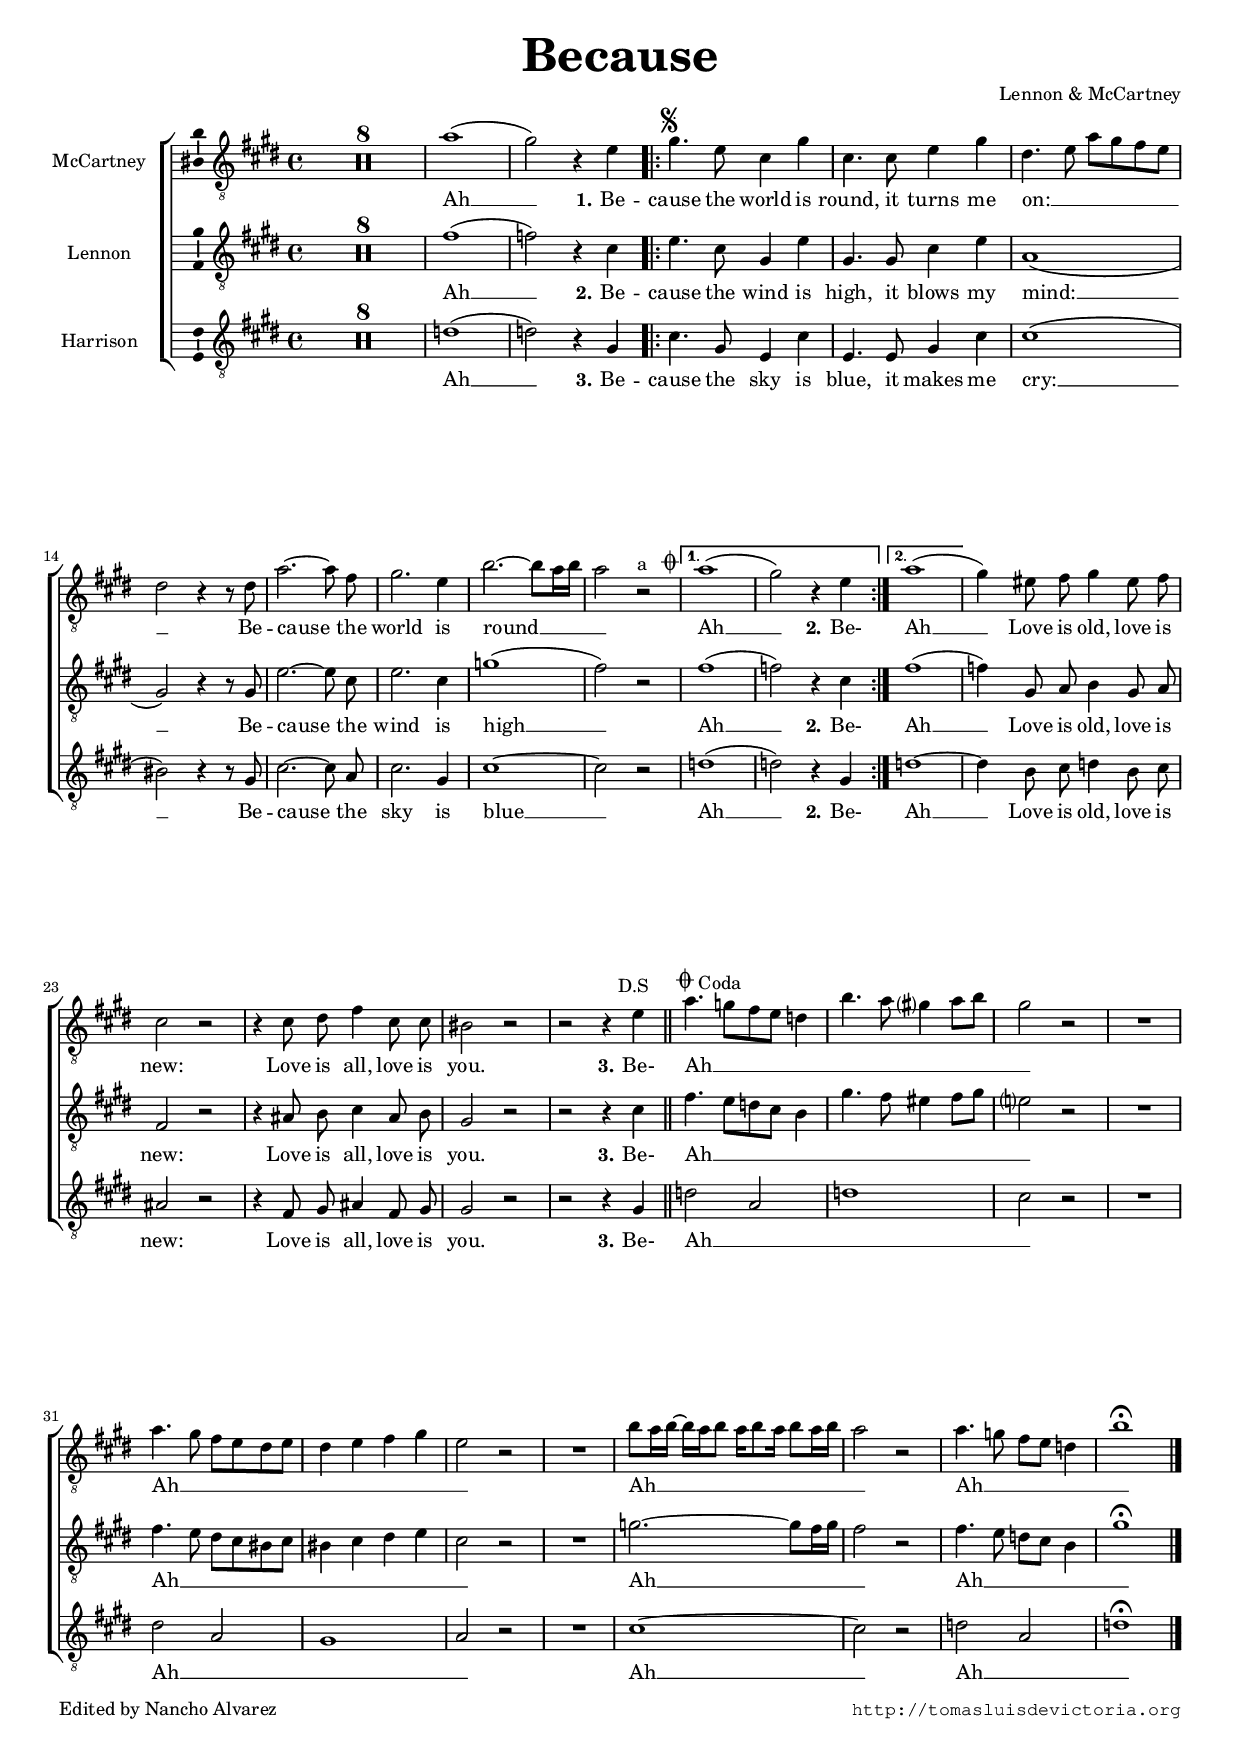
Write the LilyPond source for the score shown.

\version "2.12.2"

#(set-default-paper-size "a4")
#(set-global-staff-size 16.0)
#(ly:set-option 'point-and-click #f)

ss=\once \set suggestAccidentals = ##t
cresc=\markup{\italic "cresc."}
dim=\markup{\italic "dim."}
rit=\markup{\italic "rit."}
italicas=\override LyricText #'font-shape = #'italic
rectas=\override LyricText #'font-shape = #'upright


htitle="Because"
hcomposer="Beatles"

\header {
	title=\markup{\fontsize #4 "Because" }
	composer="Lennon & McCartney"
	%opus="(-)"
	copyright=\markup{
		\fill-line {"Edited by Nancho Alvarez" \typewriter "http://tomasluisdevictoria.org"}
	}
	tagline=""
}

global={\key e \major \time 4/4 \skip 1*10 
		\repeat volta 2 {\skip 1*8} \alternative {{\skip 1*2}{\skip 1}}
			\skip 1*5 \bar "||"
			\skip 1*12 \bar "|." }


cantus=\relative c''{
	R1*8
	a1(
	gis2) r4 e
	gis4.^\markup{\raise #1 \musicglyph #"scripts.segno"} e8 cis4 gis'
	cis,4. cis8 e4 gis
	dis4. e8 a gis fis e
	dis2 r4 r8 dis
	a'2. ~ a8 \noBeam fis
	gis2. e4
	b'2. ~ b8 a16 b
	a2 r^\markup {"a  " \raise #1 \musicglyph #"scripts.coda"}
	a1(
	gis2) r4 e
	a1(
	\override BreathingSign #'transparent = ##t
	gis4) \breathe eis8 \noBeam fis gis4 eis8 \noBeam fis
	cis2 r
	r4 cis8 \noBeam dis fis4 cis8 \noBeam cis
	bis2 r
	r 
	 \once \override TextScript #'padding = #2
	 r4^\markup{"   D.S"} e
	a4.^\markup{\raise #1 \musicglyph #"scripts.coda" "Coda"} g8[ fis e] d4
	b'4. a8 gis?4 a8 b
	gis2 r
	R1
	a4. gis8 fis e dis e
	dis4 e fis gis
	e2 r
	R1
	b'8 a16 b ~ b a b8 a16 b8 a16 b8 a16 b
	a2 r
	a4. g8 fis e d4
	b'1^\fermata
}

altus=\relative c'{
	R1*8
	fis1(
	f2) r4 cis
	e4. cis8 gis4 e'
	gis,4. gis8 cis4 e
	a,1( 
	gis2) r4 r8 gis
	e'2. ~ e8 \noBeam cis8
	e2. cis4
	g'1(
	fis2) r
	fis1(
	f2) r4 cis
	fis1(
	f4) gis,8 \noBeam a b4 gis8 \noBeam a
	fis2 r
	r4 ais8 \noBeam b cis4 ais8 \noBeam b
	gis2 r
	r r4 cis
	fis4. e8[ d8 cis] b4
	gis'4. fis8 eis4 fis8 gis
	e?2 r
	R1
	fis4. e8 dis8 cis bis cis
	bis4 cis dis e
	cis2 r
	R1
	g'2. ~ g8 fis16 g
	fis2 r
	fis4. e8 d8 cis b4
	gis'1^\fermata
	
}

tenor=\relative c'{
	R1*8
	d1(
	d2) r4 gis,
	cis4. gis8 e4 cis'
	e,4. e8 gis4 cis
	cis1(
	bis2) r4 r8 gis
	cis2. ~ cis8 \noBeam a8
	cis2. gis4
	cis1 ~
	cis2 r2
	d1(
	d2) r4 gis,
	d'1 ~
	d4 b8 \noBeam cis d4 b8 \noBeam cis
	ais2 r
	r4 fis8 \noBeam gis ais4 fis8 \noBeam gis
	gis2 r
	r2 r4 gis
	d'2 a2
	d1
	cis2 r
	R1
	dis2 a2
	gis1
	a2 r
	R1
	cis1 ~
	cis2 r
	d2 a
	d1^\fermata
}

textocantus=\lyricmode{
Ah __
\set stanza = #"1."
Be -- cause the world is round,
it turns me on: __ _ _ _ _ _ _ 
Be -- cause the world
is round __ _ _ _ 
Ah __
\set stanza = #"2." 
Be-
Ah __
Love is old, love is new:
Love is all, love is you.
\set stanza = #"3."
Be-
Ah __ _ _ _ _ _ _ _ _ _ _ 
Ah __ _ _ _ _ _ _ _ _ _ _ 
Ah __ _ _ _ _ _ _ _ _ _ _ _ 
Ah __ _ _ _ _ _ 
}

textoaltus=\lyricmode{
Ah __
\set stanza = #"2."
Be -- cause the wind is high,
it blows my mind: __
Be -- cause the wind is high __
Ah __
\set stanza = #"2."
Be-
Ah __
Love is old, love is new:
Love is all, love is you.
\set stanza = #"3."
Be-
Ah __ _ _ _ _ _ _ _ _ _ _ 
Ah __ _ _ _ _ _ _ _ _ _ _ 
Ah __ _ _ _ 
Ah __ _ _ _ _ _ 
}

textotenor=\lyricmode{
Ah __ 
\set stanza = #"3."
Be -- cause the sky is blue,
it makes me cry: __
Be -- cause the sky is blue __
Ah __
\set stanza = #"2."
Be-
Ah __
Love is old, love is new:
Love is all, love is you.
\set stanza = #"3."
Be-
Ah __ _ _ _
Ah __ _ _ _
Ah __
Ah __ _ _ 
}

\score {
\new ChoirStaff<<

	\new Staff <<\global
	\new Voice="v1" {
		\set Staff.instrumentName="McCartney " 
		\clef "G_8"
		\cantus }
	\new Lyrics \lyricsto "v1" {\textocantus }
	>>

	
	\new Staff << \global
	\new Voice="v2" {
		\set Staff.instrumentName="Lennon "
		\clef "G_8" 
		\altus}
	\new Lyrics \lyricsto "v2" {\textoaltus }
	>>

	
	\new Staff <<\global
	\new Voice="v3" {
		\set Staff.instrumentName="Harrison "
		\clef "G_8"
		\tenor }
	\new Lyrics \lyricsto "v3" {\textotenor }
	>>

>>

\layout{ 
	\context {\Lyrics \override VerticalAxisGroup #'minimum-Y-extent = #'(-0 . 0) }
	\context {\Score 
		\override BarNumber #'padding = #2 
		skipBars = ##t
	}
	\context {\Lyrics 
		%\override LyricText #'font-size = #1.2 
		\override LyricHyphen #'minimum-distance = #0.33
	}
	\context {\Voice 
		%melismaBusyProperties = #'()
		%autoBeaming = ##f
	}
	%\context { \RemoveEmptyStaffContext }
	\context {\Staff 
		\consists Ambitus_engraver 
		\override VerticalAxisGroup #'minimum-Y-extent = #'(-4 . 6.1)
	}
}

%\midi {}

}


\paper{
	indent=1.9\cm
	evenHeaderMarkup=\markup  \fill-line { \fromproperty #'page:page-number-string \htitle \hcomposer }
	oddHeaderMarkup= \markup  \fill-line { \on-the-fly #not-first-page \hcomposer \on-the-fly #not-first-page \htitle \on-the-fly #not-first-page \fromproperty #'page:page-number-string }
	%system-count=8
	line-width=19.0\cm
	between-system-padding = 0
	ragged-last-bottom = ##f
	%foot-separation = 4\mm
	%head-separation = 4\mm
}
